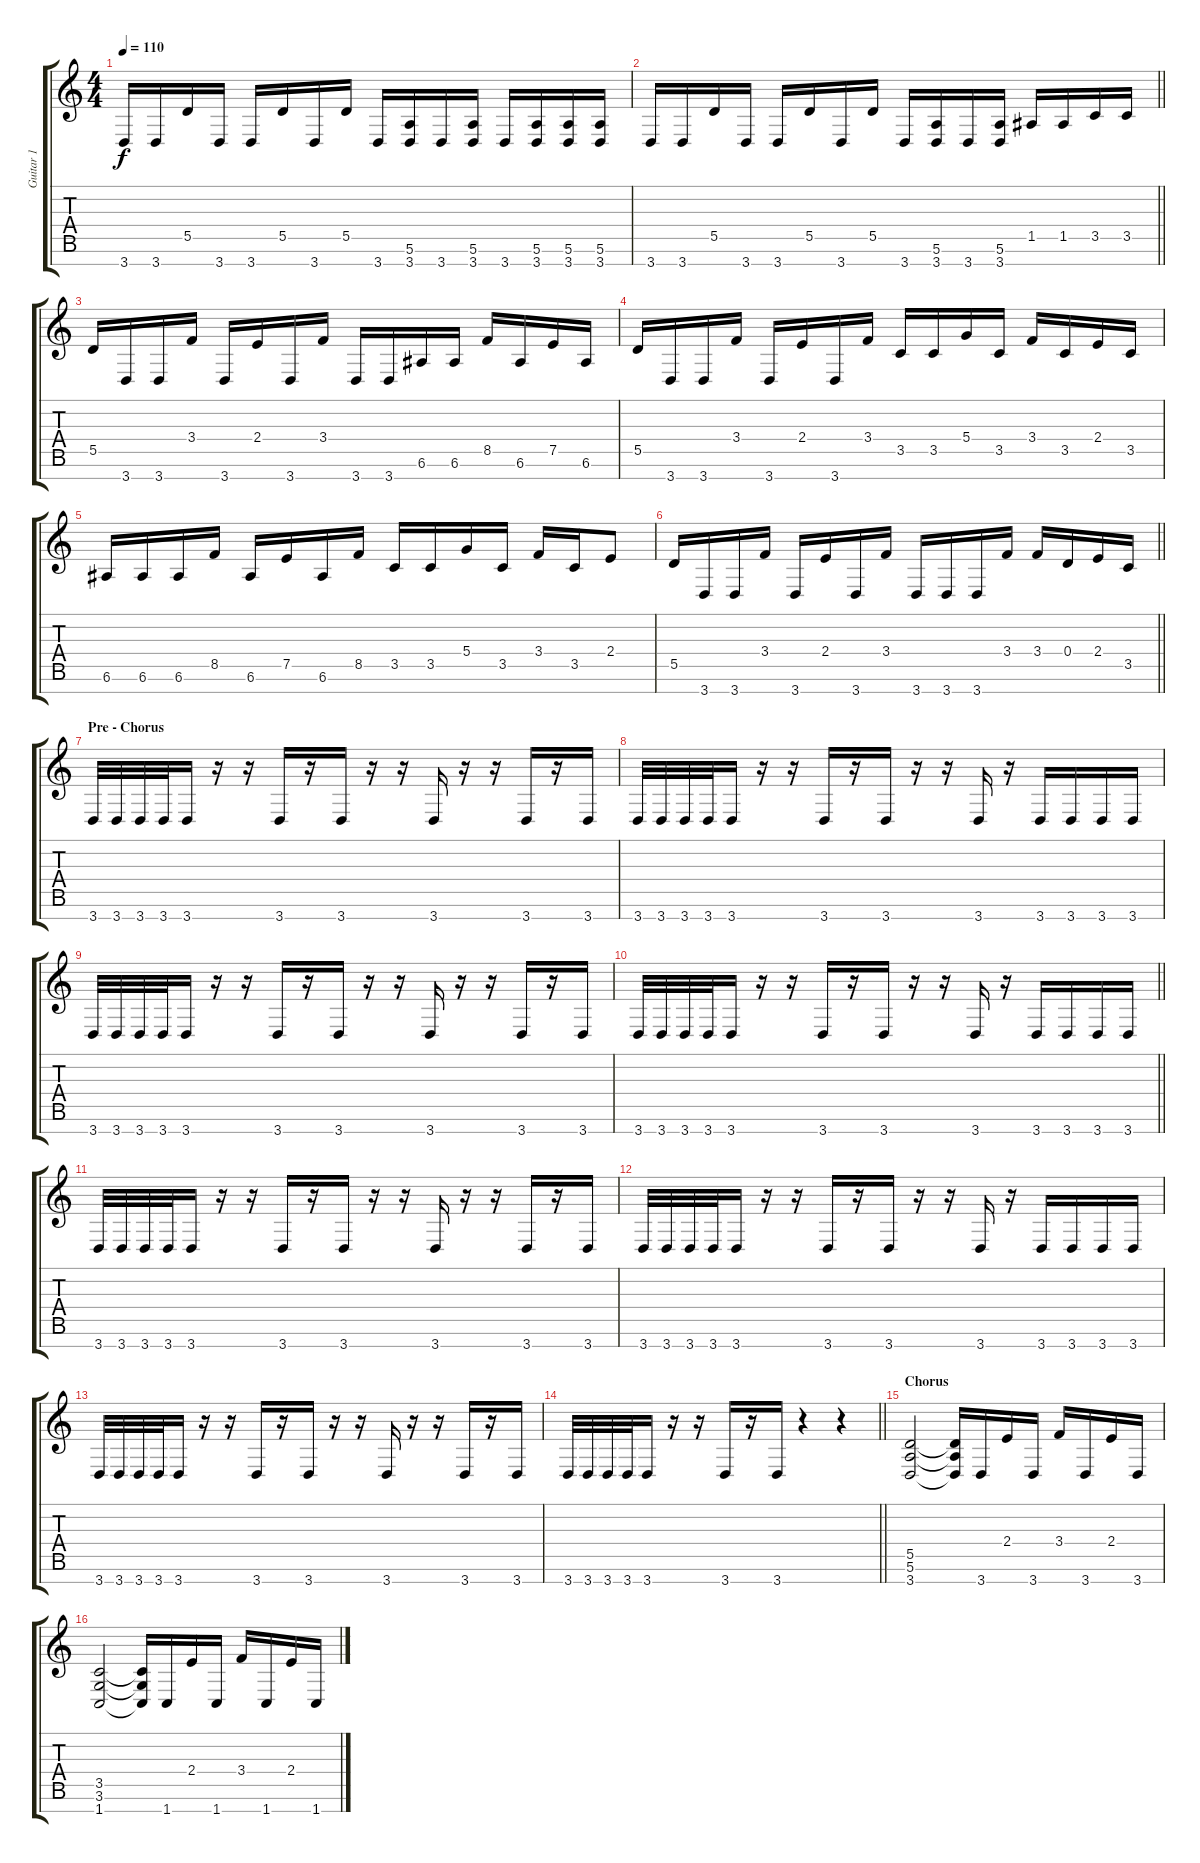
\track ("Guitar 1" "Guitar 1") {instrument distortionguitar}
\staff {score tabs}
\tuning (E4 B3 G3 D3 A2 E2 B1) {hide}
\ts (4 4)
\tempo 110
\clef g2
\ks c
3.7.16{dy f} 3.7.16 5.5.16 3.7.16 3.7.16 5.5.16 3.7.16 5.5.16 3.7.16 (5.6 3.7).16 3.7.16 (5.6 3.7).16 3.7.16 (5.6 3.7).16 (5.6 3.7).16 (5.6 3.7).16 |
\barLineRight lightlight
3.7.16 3.7.16 5.5.16 3.7.16 3.7.16 5.5.16 3.7.16 5.5.16 3.7.16 (5.6 3.7).16 3.7.16 (5.6 3.7).16 1.5.16 1.5.16 3.5.16 3.5.16 |
5.5.16 3.7.16 3.7.16 3.4.16 3.7.16 2.4.16 3.7.16 3.4.16 3.7.16 3.7.16 6.6.16 6.6.16 8.5.16 6.6.16 7.5.16 6.6.16 |
5.5.16 3.7.16 3.7.16 3.4.16 3.7.16 2.4.16 3.7.16 3.4.16 3.5.16 3.5.16 5.4.16 3.5.16 3.4.16 3.5.16 2.4.16 3.5.16 |
6.6.16 6.6.16 6.6.16 8.5.16 6.6.16 7.5.16 6.6.16 8.5.16 3.5.16 3.5.16 5.4.16 3.5.16 3.4.16 3.5.16 2.4.8 |
\barLineRight lightlight
5.5.16 3.7.16 3.7.16 3.4.16 3.7.16 2.4.16 3.7.16 3.4.16 3.7.16 3.7.16 3.7.16 3.4.16 3.4.16 0.4.16 2.4.16 3.5.16 |
\section ("" "Pre - Chorus")
3.7.32 3.7.32 3.7.32 3.7.32 3.7.16 r.16 r.16 3.7.16 r.16 3.7.16 r.16 r.16 3.7.16 r.16 r.16 3.7.16 r.16 3.7.16 |
3.7.32 3.7.32 3.7.32 3.7.32 3.7.16 r.16 r.16 3.7.16 r.16 3.7.16 r.16 r.16 3.7.16 r.16 3.7.16 3.7.16 3.7.16 3.7.16 |
3.7.32 3.7.32 3.7.32 3.7.32 3.7.16 r.16 r.16 3.7.16 r.16 3.7.16 r.16 r.16 3.7.16 r.16 r.16 3.7.16 r.16 3.7.16 |
\barLineRight lightlight
3.7.32 3.7.32 3.7.32 3.7.32 3.7.16 r.16 r.16 3.7.16 r.16 3.7.16 r.16 r.16 3.7.16 r.16 3.7.16 3.7.16 3.7.16 3.7.16 |
3.7.32 3.7.32 3.7.32 3.7.32 3.7.16 r.16 r.16 3.7.16 r.16 3.7.16 r.16 r.16 3.7.16 r.16 r.16 3.7.16 r.16 3.7.16 |
3.7.32 3.7.32 3.7.32 3.7.32 3.7.16 r.16 r.16 3.7.16 r.16 3.7.16 r.16 r.16 3.7.16 r.16 3.7.16 3.7.16 3.7.16 3.7.16 |
3.7.32 3.7.32 3.7.32 3.7.32 3.7.16 r.16 r.16 3.7.16 r.16 3.7.16 r.16 r.16 3.7.16 r.16 r.16 3.7.16 r.16 3.7.16 |
\barLineRight lightlight
3.7.32 3.7.32 3.7.32 3.7.32 3.7.16 r.16 r.16 3.7.16 r.16 3.7.16 r.4 r.4 |
\section ("" "Chorus")
(5.5 5.6 3.7).2 (5.5{t} 5.6{t} 3.7{t}).16 3.7.16 2.4.16 3.7.16 3.4.16 3.7.16 2.4.16 3.7.16 |
(3.5 3.6 1.7).2 (3.5{t} 3.6{t} 1.7{t}).16 1.7.16 2.4.16 1.7.16 3.4.16 1.7.16 2.4.16 1.7.16
